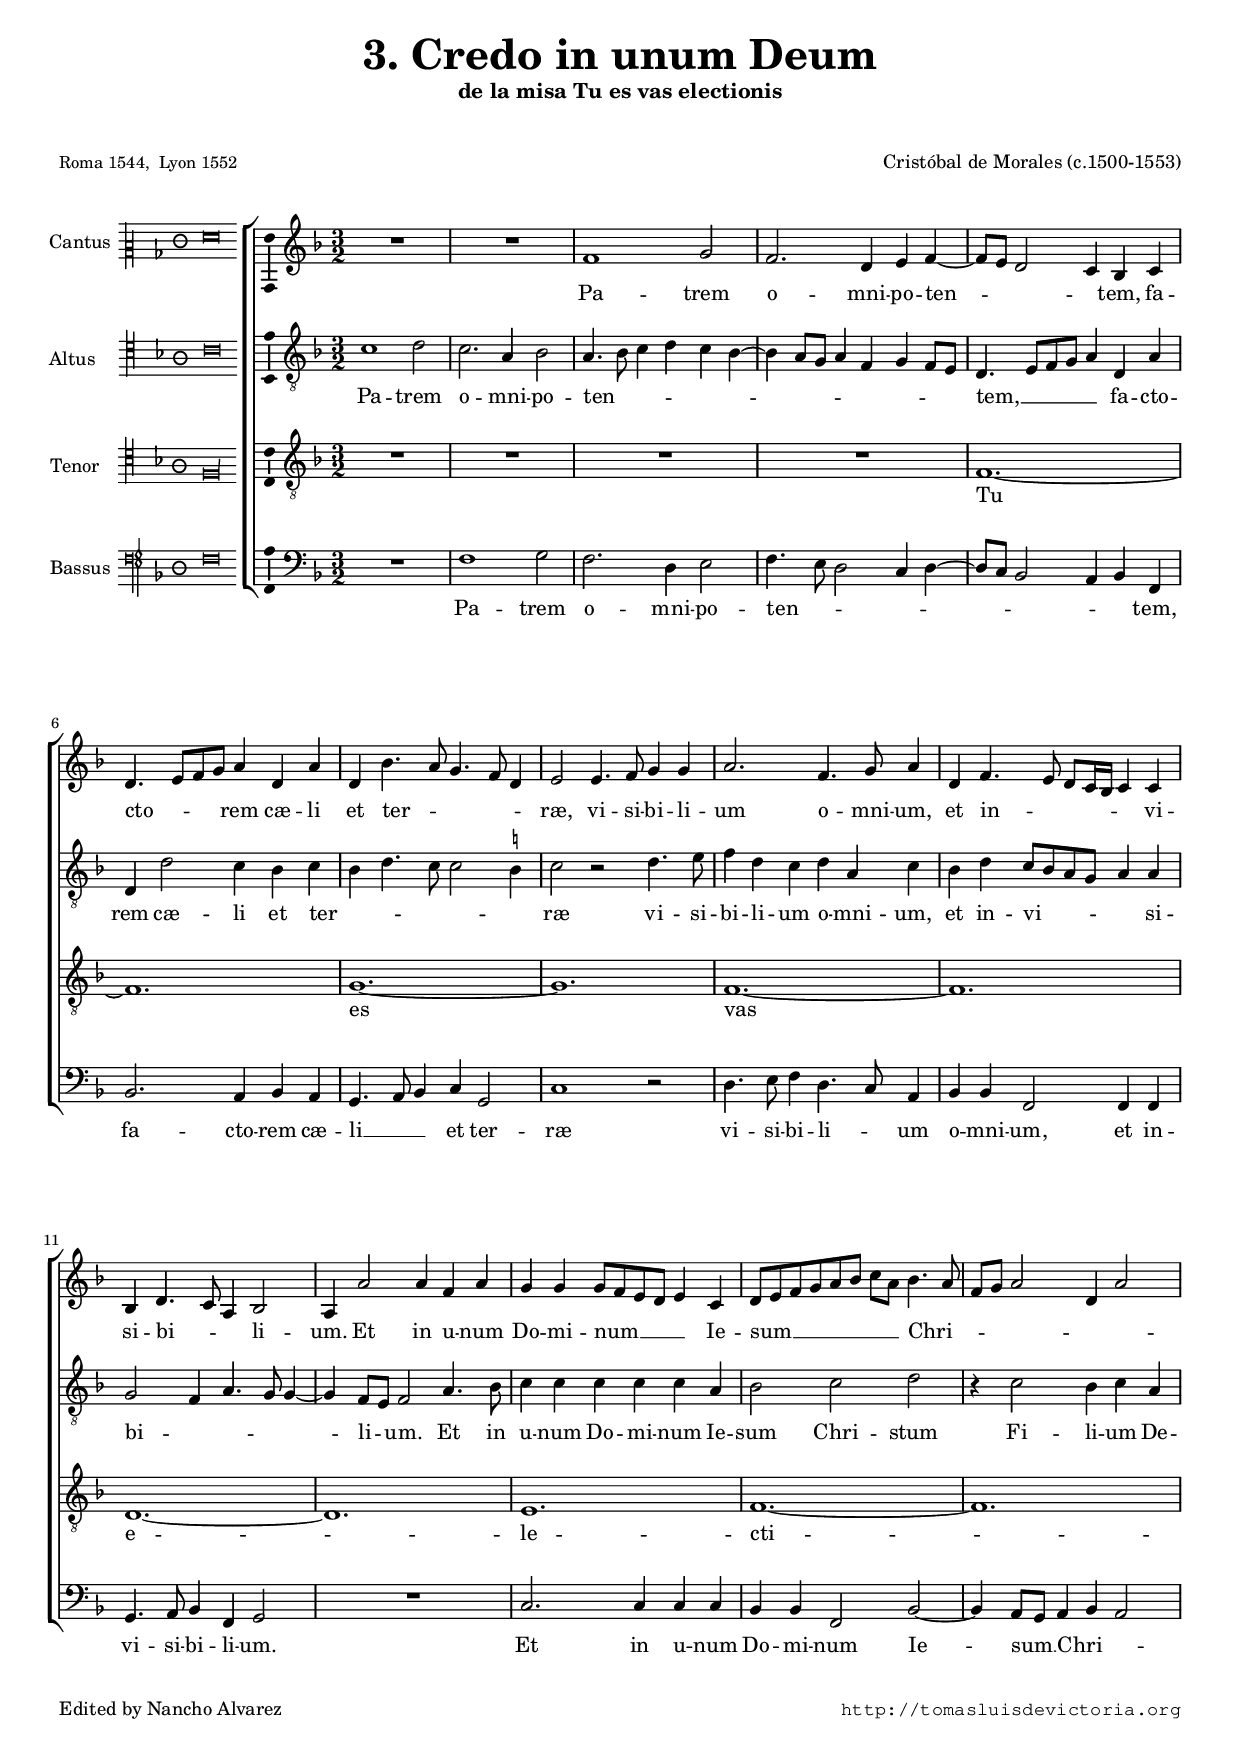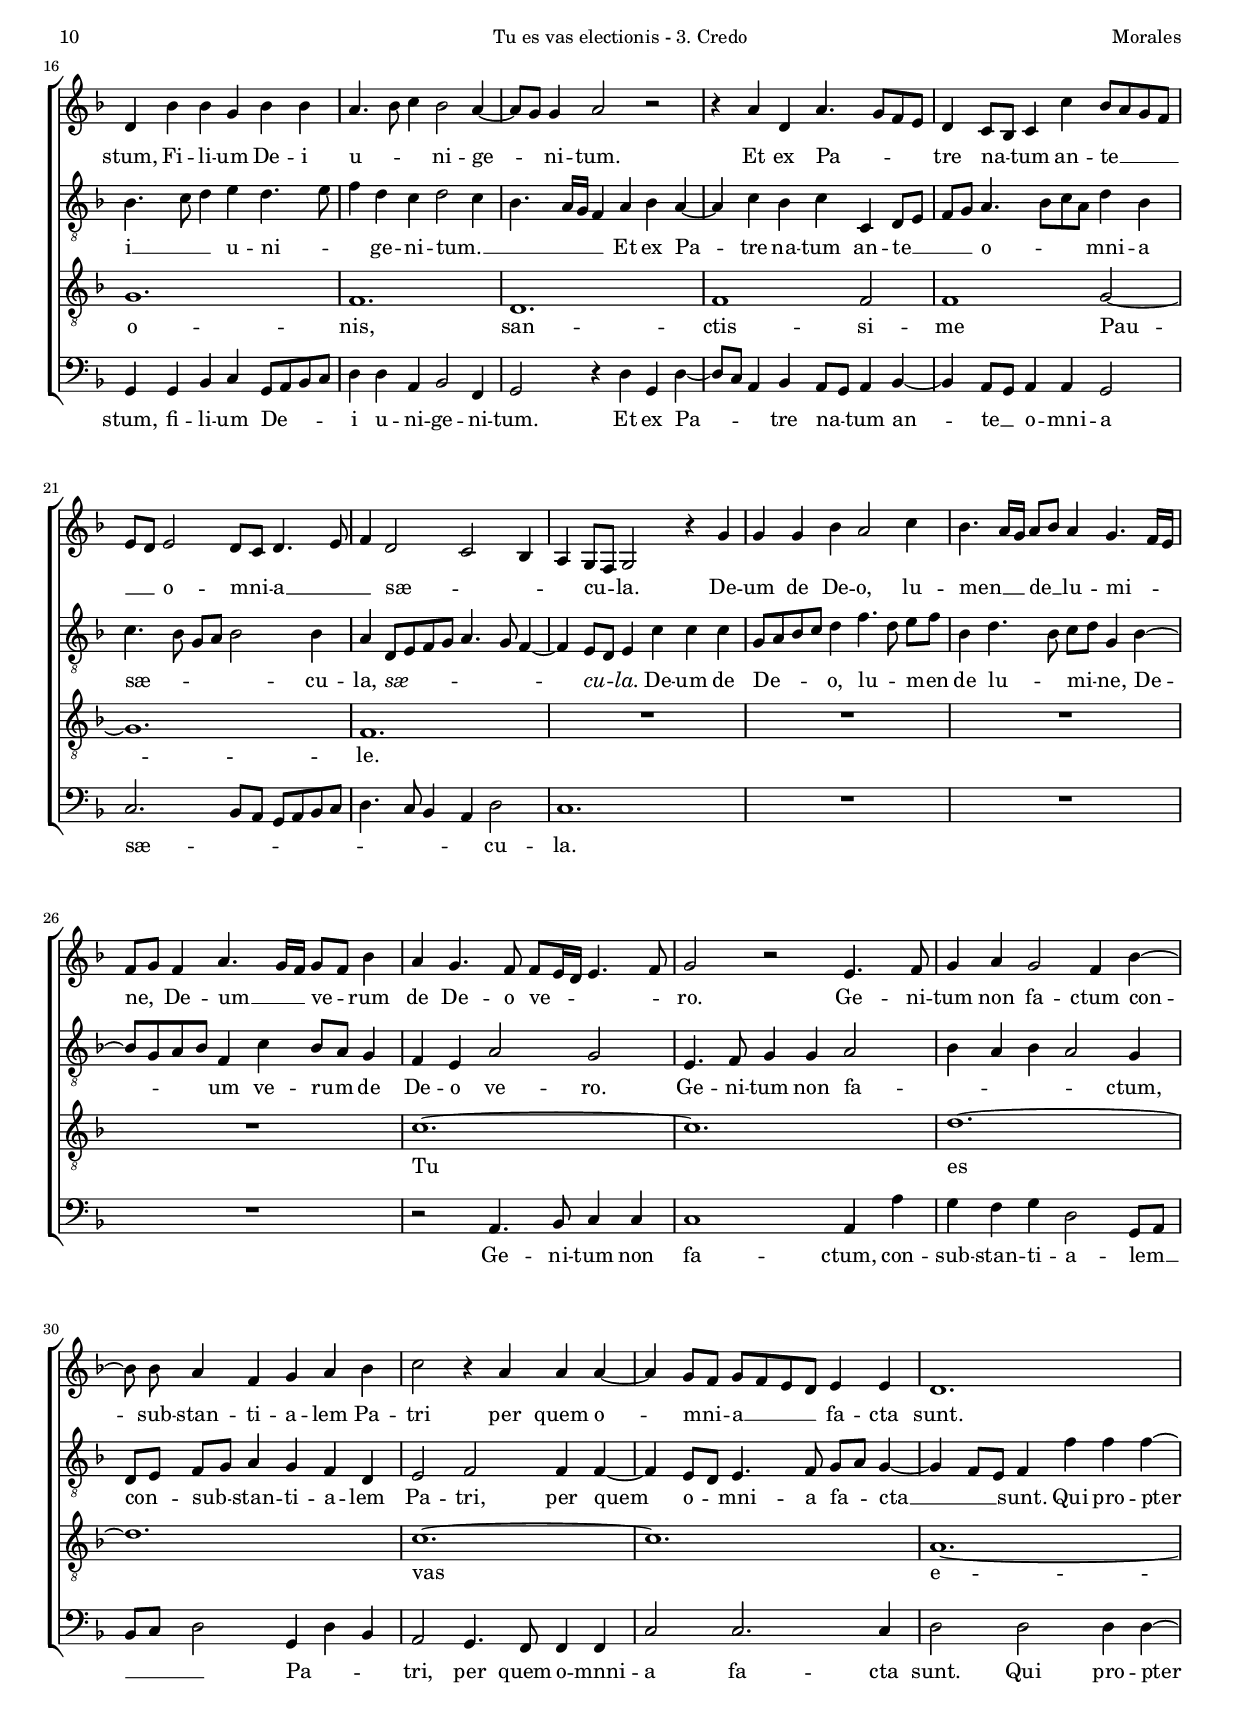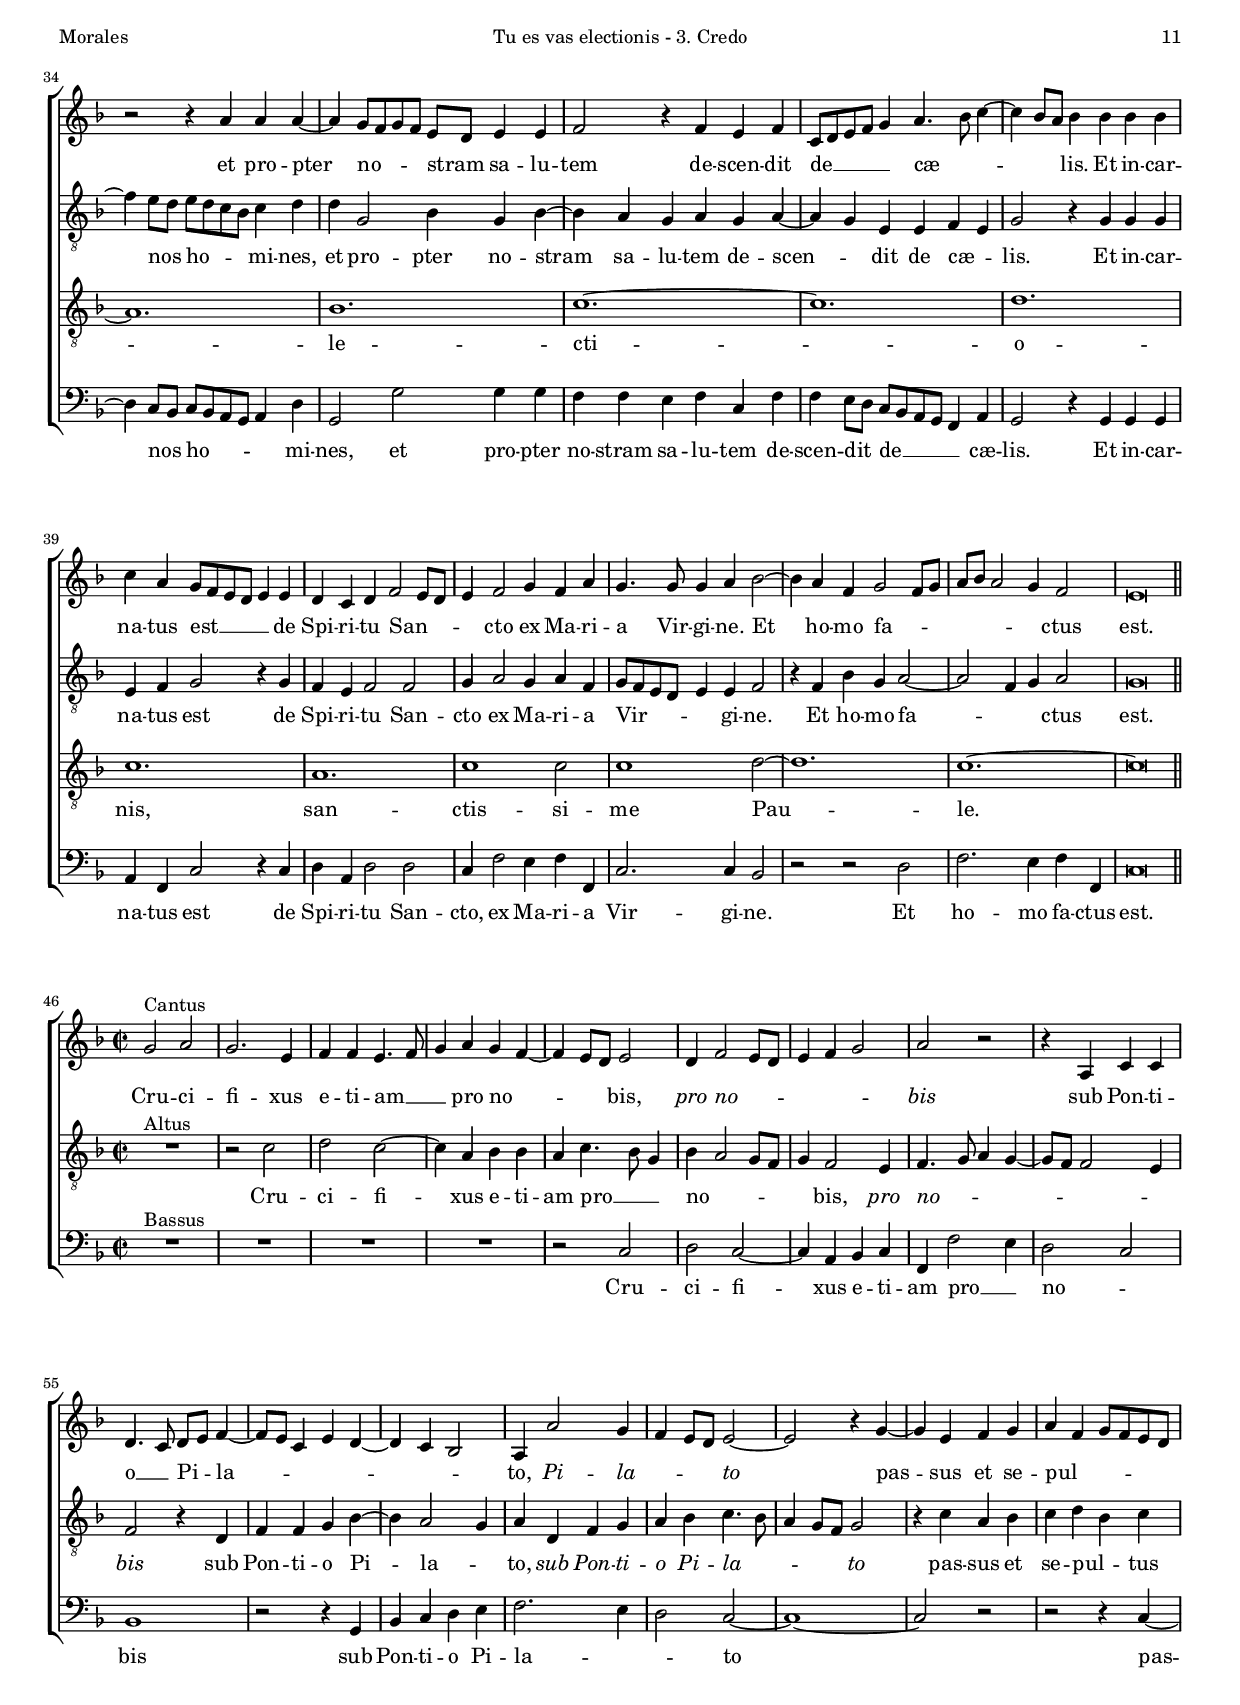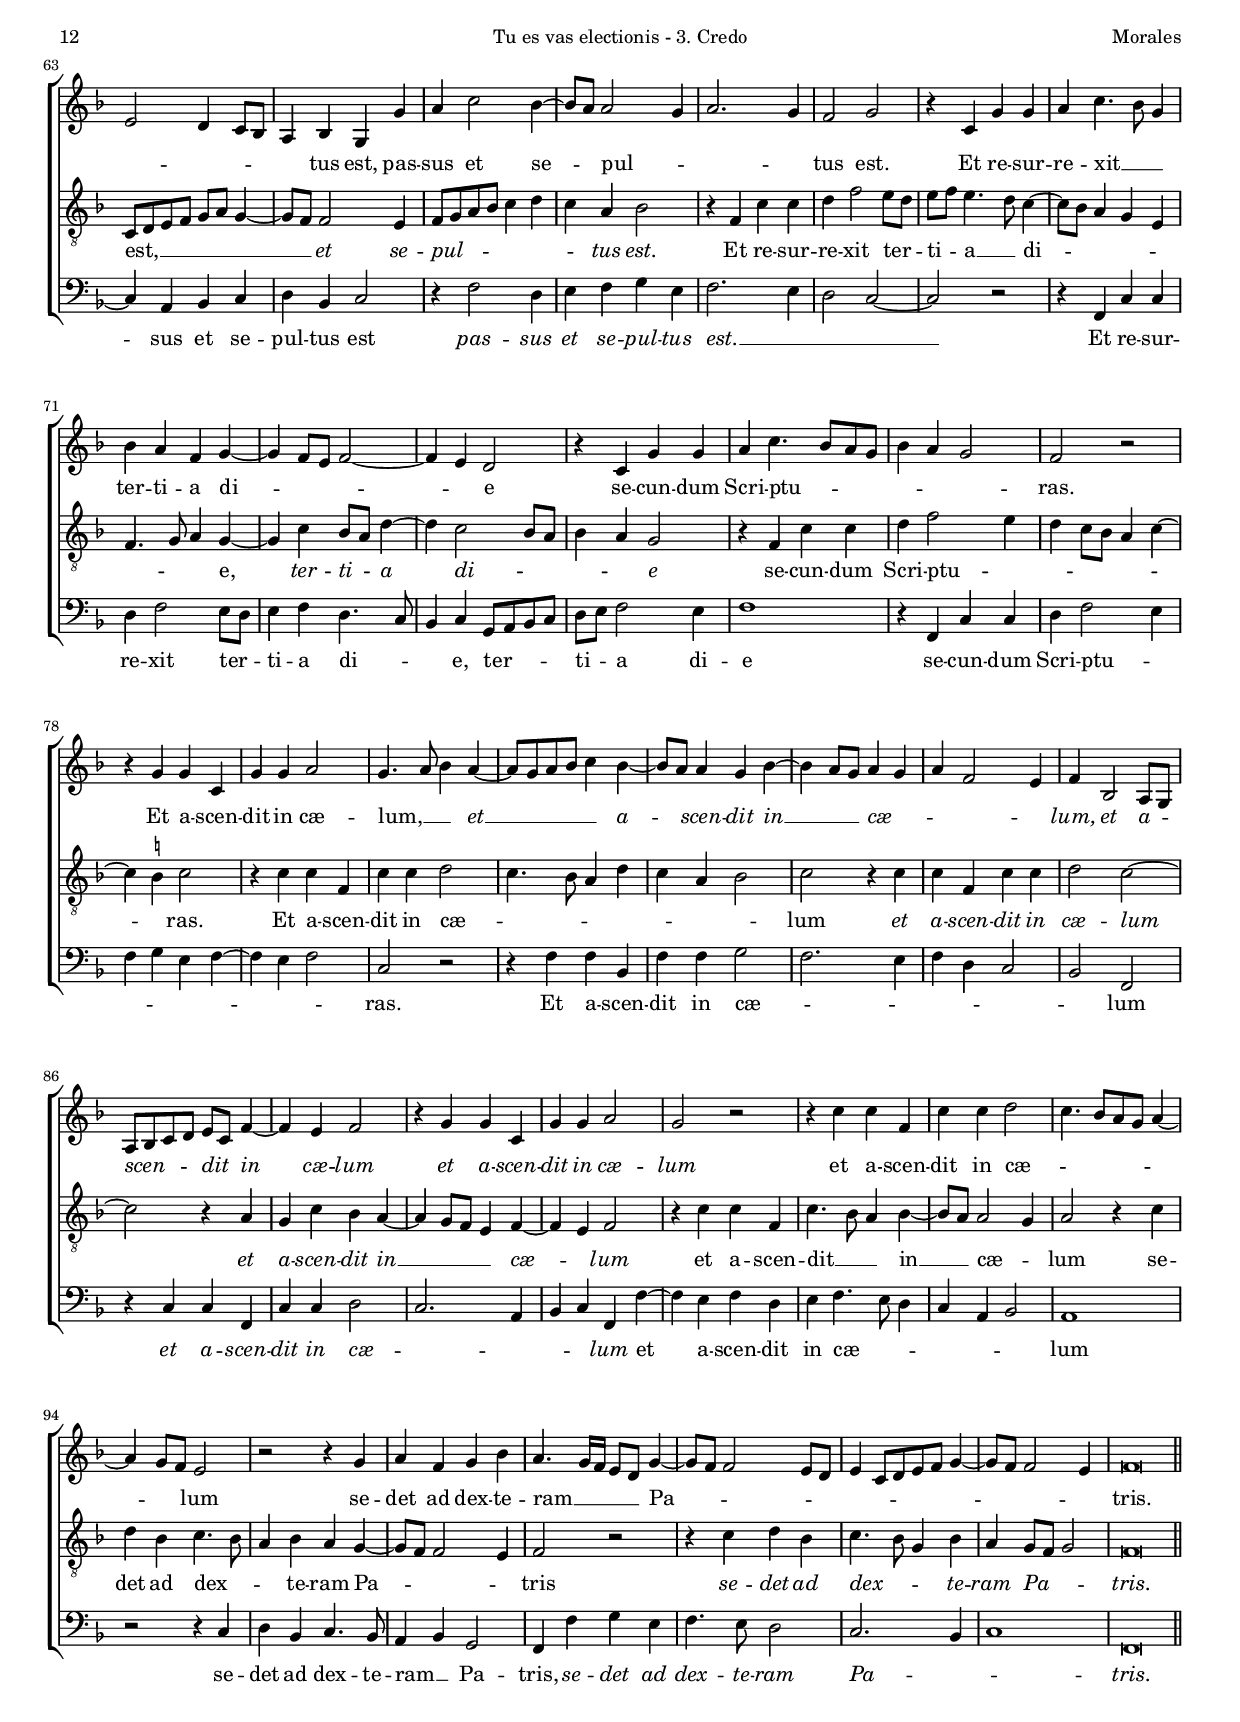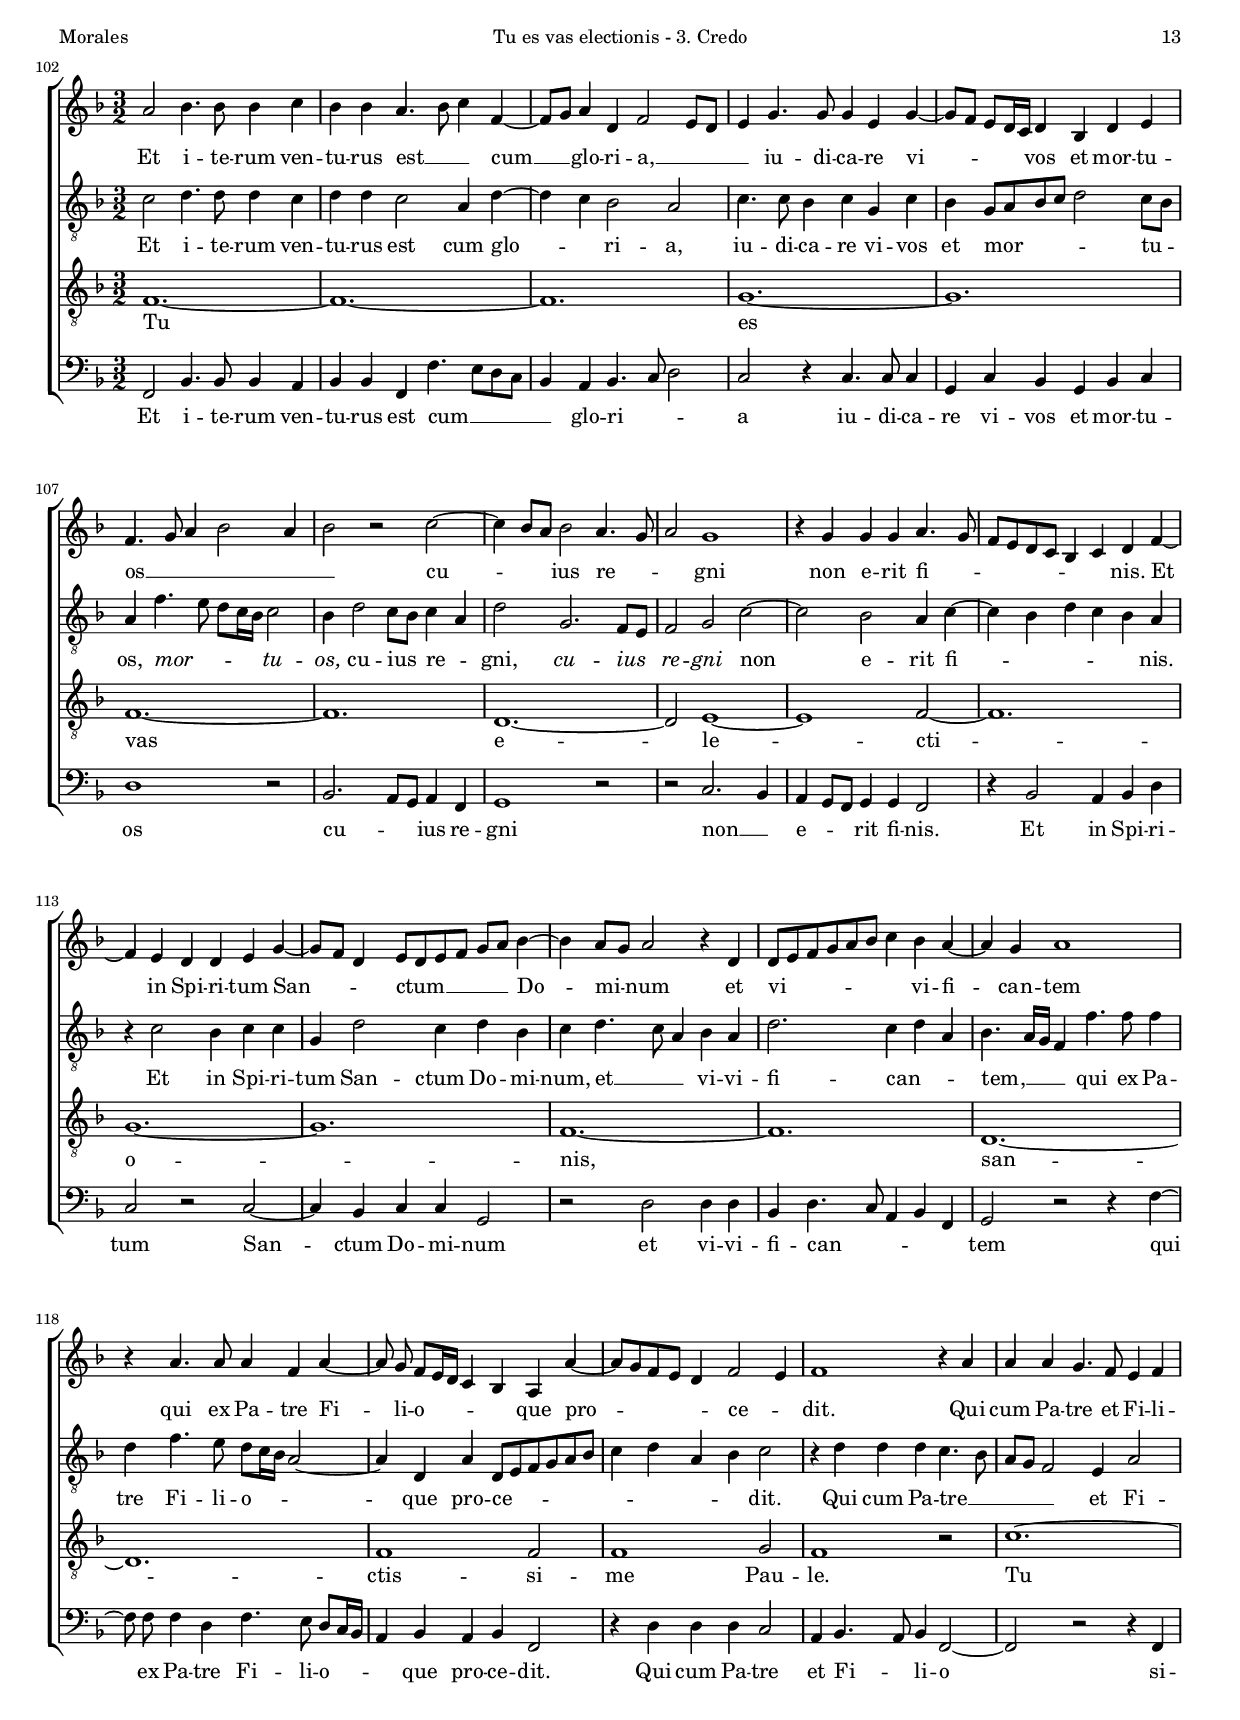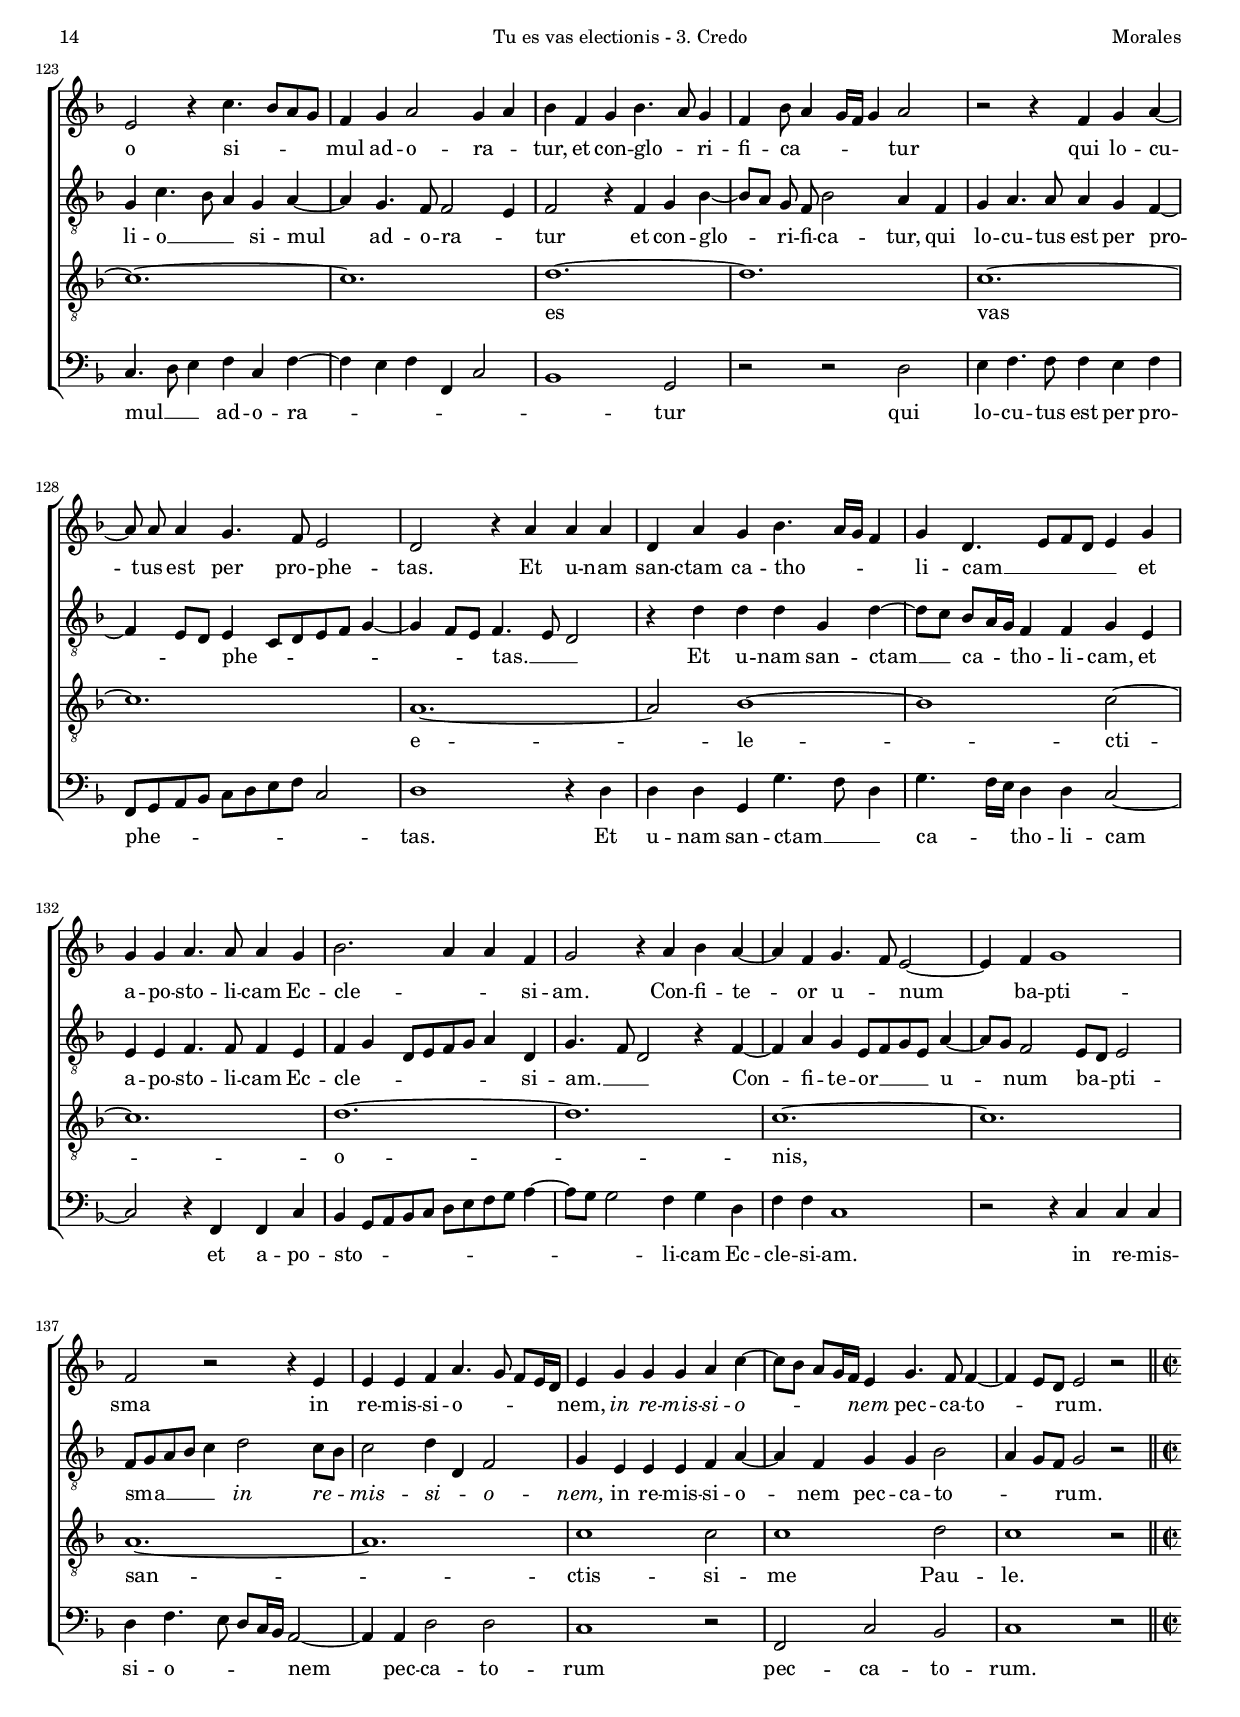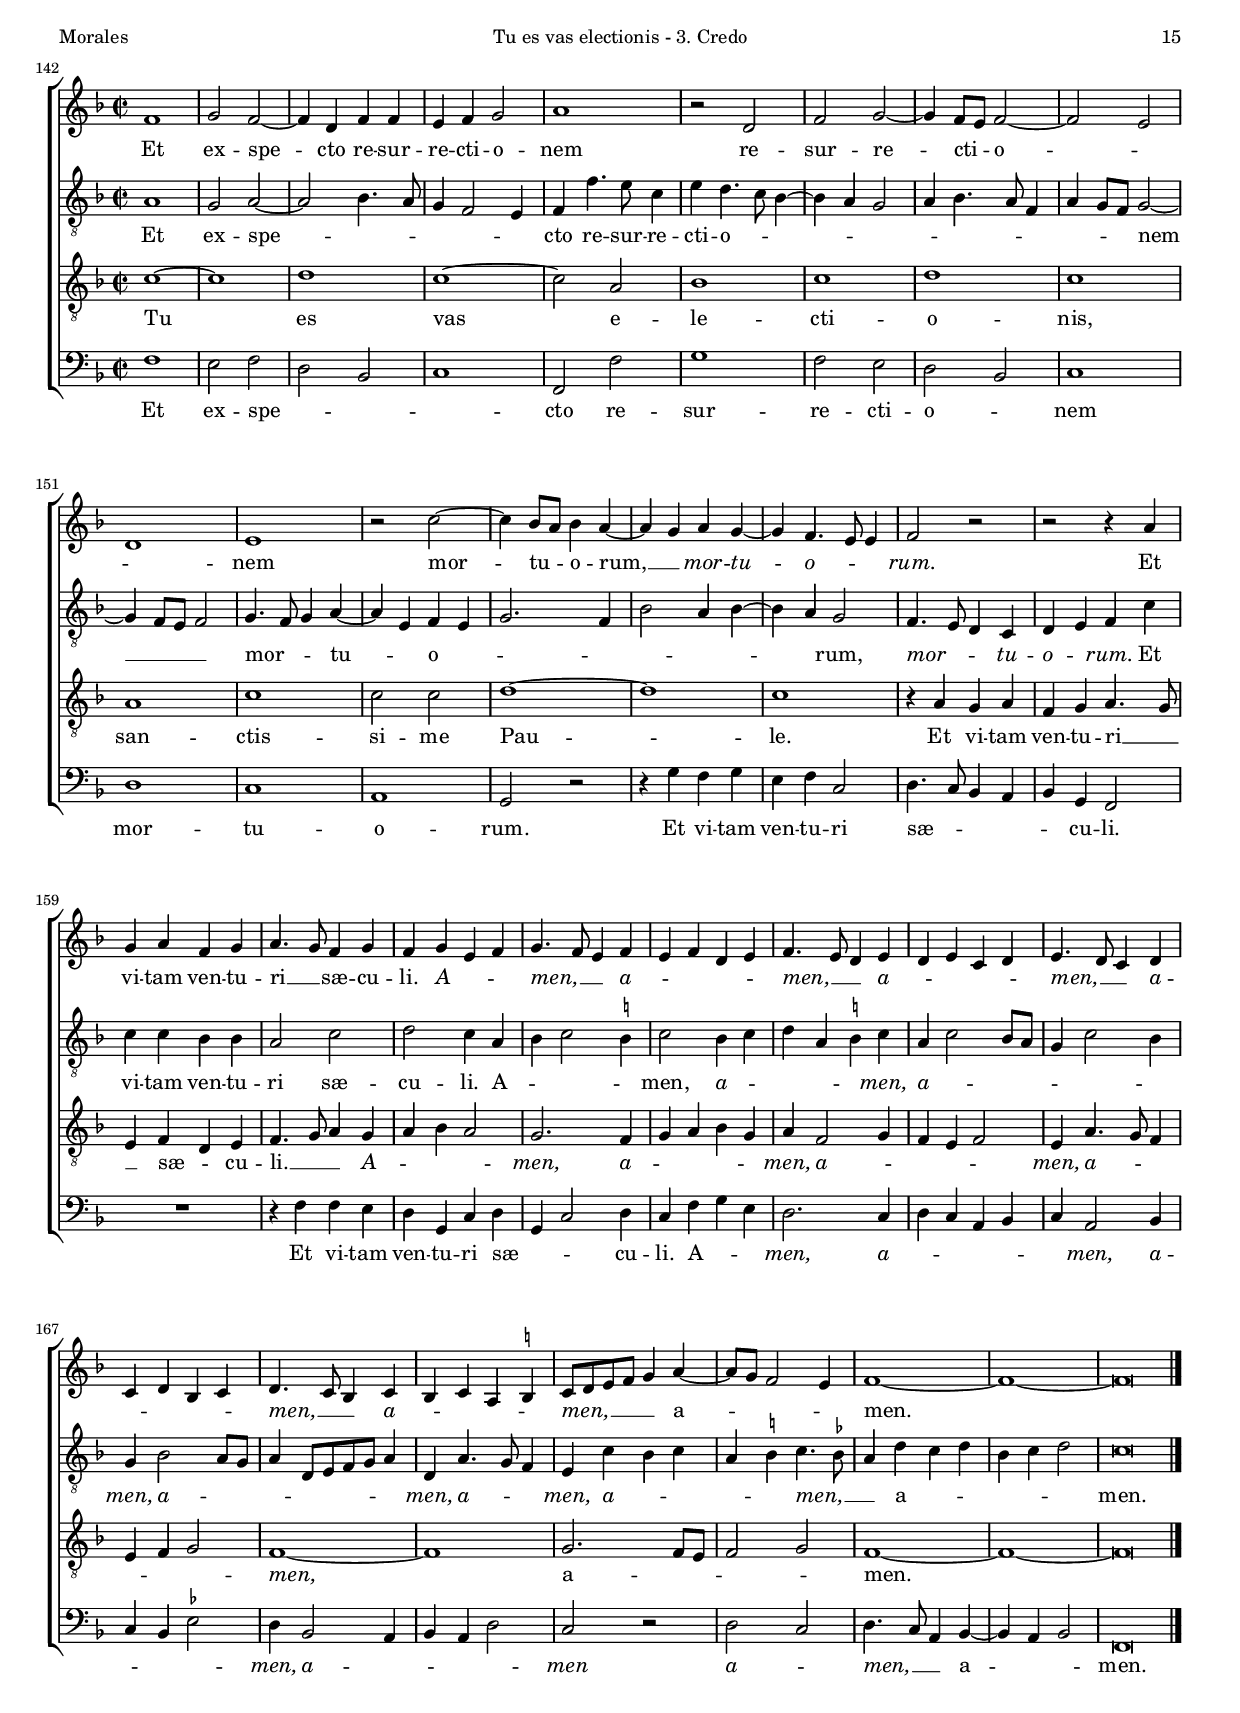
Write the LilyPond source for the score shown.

\version "2.22.0"

#(set-default-paper-size "a4")
#(set-global-staff-size 16.3)
#(ly:set-option 'point-and-click #f)
%mobile -s15.5 -i3.2 -ball

italicas=\override LyricText.font-shape = #'italic
rectas=\override LyricText.font-shape = #'upright
ss=\once \set suggestAccidentals = ##t
incipitwidth = 20
mt=#(define-music-function (offset) (number?) ; move lyric text
      #{ \once \override LyricText.X-offset = -$offset #})

htitle="Tu es vas electionis - 3. Credo"
hcomposer="Morales"

\header {
	title=\markup{\fontsize #3 "3. Credo in unum Deum"}
	subtitle="de la misa Tu es vas electionis"
	subsubtitle=\markup{\column{" " " "}}
	composer="Cristóbal de Morales (c.1500-1553)"
        pdfauthor=\composer
	%opus="(-)"
	poet=\markup{\smaller "Roma 1544,  Lyon 1552"} 
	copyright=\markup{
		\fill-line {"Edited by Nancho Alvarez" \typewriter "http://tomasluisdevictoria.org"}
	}
%	tagline=""
}

global={\key f \major \time 3/2 \skip 1*3/2*45 \bar "||" \break % 6/4
	\once \override Score.TimeSignature.break-visibility = #'#(#f #t #t)
			\time 2/2 \skip 1*56 \bar "||" \pageBreak
	\once \override Score.TimeSignature.break-visibility = #'#(#f #t #t)
			\time 3/2 \skip 1*3/2*40 \bar "||"
			%tablet \break
			\time 2/2 \skip 1*33
			\bar "|."

}


cantus=\relative c'{
	R1*3/2*2
	f1 g2
	f2. d4 e f ~
	f8 e d2 c4 bes c
	d4. e8[ f g] a4 d, a'
	d, bes'4. a8 g4. f8 d4
	e2 e4. f8 g4 g
	a2. f4. g8 a4
	d,4 f4. e8 d8[ c16 bes] c4 c
	bes d4. c8 a4 bes2
	a4 a'2 a4 f a
	g g g8 f e d e4 c
	d8[ e f g a bes] c[ a] bes4. a8
	f8 g a2 d,4 a'2
	d,4 bes' bes g bes bes
	a4. bes8 c4 bes2 a4 ~
	a8 g g4 a2 r
	r4 a d, a'4. g8 f e
	d4 c8 bes c4 c' bes8 a g f
	e d e2 d8 c d4. e8 
	f4 d2 c bes4a4 g8 f g2 r4 g'
	g g bes a2 c4
	bes4. a16 g a8 bes a4 g4. f16 e
	f8 g f4 a4. g16 f g8 f bes4
	a g4. f8 f[ e16 d] e4. f8 
	g2 r e4. f8
	g4 a g2 f4 bes ~
	bes8 \noBeam bes a4 f g a bes
	c2 r4 a a a ~
	a g8 f g f e d e4 e
	d1.
	r2 r4 a' a a ~
	a g8[ f g f] e8 d e4 e
	f2 r4 f e f
	c8 d e f g4 a4. bes8 c4 ~
	c bes8 a bes4 bes bes bes
	c4 a g8 f e d e4 e
	d c d f2 e8 d
	e4 f2 g4 f a
	g4. g8 g4 a bes2 ~
	bes4 a f g2 f8 g
	a bes a2 g4 f2
	e\breve*3/4
	s4*0^\markup{"Cantus"}
	g2 a
	g2. e4
	f f e4. f8
	g4 a g f ~
	f e8 d e2
	d4 f2 e8 d
	e4 f g2
	a r
	r4 a, c c
	d4. c8 d8 e f4 ~
	f8 e c4 e d ~
	d c bes2
	a4 a'2 g4
	f e8 d e2 ~
	e r4 g ~
	g e f g
	a f g8 f e d
	e2 d4 c8 bes
	a4 bes g g'
	a c2 bes4 ~
	bes8 a a2 g4
	a2. g4
	f2 g
	r4 c, g' g
	a c4. bes8 g4
	bes4 a f g ~
	g f8 e f2 ~
	f4 e d2
	r4 c g' g
	a c4. bes8 a g
	bes4 a g2
	f r
	r4 g g c,
	g' g a2
	g4. a8 bes4 a ~
	a8 g a bes c4 bes ~
	bes8 a a4 g bes ~
	bes a8 g a4 g
	a4 f2 e4
	f4 bes,2 a8 g
	a bes c d e c f4 ~
	f e f2
	r4 g g c,
	g' g a2
	g r
	r4 c c f,
	c' c d2
	c4. bes8[ a g] a4 ~
	a g8 f e2
	r2 r4 g
	a f g bes
	a4. g16 f e8 d g4 ~
	g8 f f2 e8 d
	e4 c8[ d e f] g4 ~
	g8 f f2 e4 
	f\breve*1/2
	a2 bes4. bes8 bes4 c
	bes bes a4. bes8 c4 f, ~
	f8 g a4 d, f2 e8 d
	e4 g4. g8 g4 e g ~
	g8[ f] e[ d16 c] d4 bes d e
	f4. g8 a4 bes2 a4
	bes2 r c ~
	c4 bes8 a bes2 a4. g8
	a2 g1
	r4 g g g a4. g8
	f e d c bes4 c d f ~
	f e d d e g ~
	g8 f d4 e8d e f g a bes4 ~
	bes a8 g a2 r4 d,
	d8[ e f g a bes] c4 bes a ~
	a g a1
	r4 a4. a8 a4 f a ~
	a8 \noBeam g f[ e16 d] c4 bes a a' ~
	a8 g f e d4 f2 e4
	f1 r4 a
	a a g4. f8 e4 f
	e2 r4 c'4. bes8 a g
	f4 g a2 g4 a
	bes f g bes4. a8 g4
	f bes8 a4 g16 f g4 a2
	r2 r4 f g a ~
	a8 \noBeam a a4 g4. f8 e2
	d r4 a' a a
	d, a' g bes4. a16 g f4
	g4 d4. e8 f d e4 g
	g g a4. a8 a4 g
	bes2. a4 a f
	g2 r4 a bes a ~
	a f g4. f8 e2 ~
	e4 f g1
	f2 r r4 e
	e e f a4. g8 f[ e16 d]
	e4 g g g a c ~
	c8[ bes] a[ g16 f] e4 g4. f8 f4 ~
	f e8 d e2 r
	f1
	g2 f ~
	f4 d f f
	e f g2
	a1
	r2 d,
	f g ~
	g4 f8 e f2 ~
	f e
	d1
	e
	r2 c' ~
	c4 bes8 a bes4 a ~
	a g a g ~
	g f4. e8 e4
	f2 r
	r2 r4 a
	g a f g
	a4. g8 f4 g
	f g e f
	g4. f8 e4 f 
	e f d e
	f4. e8 d4 e
	d e c d
	e4. d8 c4 d
	c d bes c
	d4. c8 bes4 c
	bes4 c a \ss b
	c8 d e f g4 a ~
	a8 g f2 e4
	f1 ~
	f ~
	f\breve*1/2
}

altus=\relative c'{
	c1 d2
	c2. a4 bes2
	a4. bes8 c4 d c bes ~
	bes4 a8 g a4 f g f8 e
	d4. e8[ f g] a4 d, a'
	d, d'2 c4 bes c
	bes d4. c8 c2 \ss b4
	c2 r d4. e8
	f4 d c d a c
	bes d c8 bes a g a4 a
	g2 f4 a4. g8 g4 ~
	g4 f8 e f2 a4. bes8
	c4 c c c c a
	bes2 c d
	r4 c2 bes4 c a
	bes4. c8 d4 e d4. e8
	f4 d c d2 c4
	bes4. a16 g
	f4 a bes a ~
	a c bes c c, d8 e
	f g a4. bes8 c a d4 bes
	c4. bes8 g a bes2 bes4
	a d,8[ e f g] a4. g8 f4 ~
	f e8 d e4 c' c c
	g8 a bes c d4 f4. d8 e[ f]
	bes,4 d4. bes8 c[ d] g,4 bes ~
	bes8 g a bes f4 c' bes8 a g4
	f e a2 g
	e4. f8 g4 g a2
	bes4 a bes a2 g4
	d8[ e] f[ g] a4 g f d
	e2 f f4 f ~
	f e8 d e4. f8 g a g4 ~
	g f8 e f4 f' f f ~
	f e8 d e d c bes c4 d 
	d g,2 bes4 g bes ~
	bes a g a g a ~
	a g e e f e
	g2 r4 g g g
	e f g2 r4 g
	f e f2 f
	g4 a2 g4 a f
	g8 f e d e4 e f2
	r4 f bes g a2 ~
	a f4 g a2
	g\breve*3/4
	s4*0^\markup{"Altus"}
	R1
	r2 c
	d c ~
	c4 a bes bes
	a c4. bes8 g4
	bes4 a2 g8 f
	g4 f2 e4
	f4. g8 a4 g ~
	g8 f f2 e4
	f2 r4 d
	f f g bes ~
	bes a2 g4
	a d, f g
	a bes c4. bes8
	a4 g8 f g2
	r4 c a bes
	c d bes c
	c,8 d e f g a g4 ~
	g8 f f2 e4f8 g a bes c4 d
	c a bes2
	r4 f c' c
	d f2 e8 d
	e f e4. d8 c4 ~
	c8 bes a4 g e
	f4. g8 a4 g ~
	g c bes8 a d4 ~
	d c2 bes8 a
	bes4 a g2
	r4 f c' c
	d f2 e4
	d c8 bes a4 c ~
	c \ss b c2
	r4 c c f,
	c' c d2
	c4. bes8 a4 d
	c a bes2
	c r4 c
	c f, c' c
	d2 c ~
	c r4 a 
	g c bes a ~
	a g8 f e4 f ~
	f e f2
	r4 c' c f,
	c'4. bes8 a4 bes ~
	bes8 a a2 g4
	a2 r4 c
	d bes c4. bes8
	a4 bes a g ~
	g8 f f2 e4
	f2 r
	r4 c' d bes
	c4. bes8 g4 bes
	a g8 f g2
	f\breve*1/2
	c'2 d4. d8 d4 c
	d d c2 a4 d ~
	d c bes2 a
	c4. c8 bes4 c g c
	bes g8[ a bes c] d2 c8 bes
	a4 f'4. e8 d[ c16 bes] c2
	bes4 d2 c8 bes c4 a
	d2 g,2. f8 e
	f2 g c ~
	c bes a4 c ~
	c bes d c bes a
	r4 c2 bes4 c c
	g d'2 c4 d bes
	c d4. c8 a4 bes a
	d2. c4 d a
	bes4. a16 g f4 f'4 .f8 f4
	d f4. e8 d8[ c16 bes] a2 ~
	a4 d, a' d,8[ e f g a bes]
	c4 d a bes c2
	r4 d d d c4. bes8
	a g f2 e4 a2
	g4 c4. bes8 a4 g a ~
	a g4. f8 f2 e4
	f2 r4 f g bes ~
	bes8[ a] g \noBeam f bes2 a4 f
	g4 a4. a8 a4 g f ~
	f e8 d e4 c8[ d e f] g4 ~
	g f8 e f4. e8 d2
	r4 d' d d g, d' ~
	d8[ c] bes[ a16 g] f4 f g e
	e e f4. f8 f4 e
	f g d8 e f g a4 d,
	g4. f8 d2 r4 f ~
	f a g e8[ f g e] a4 ~
	a8 g f2 e8 d e2
	f8 g a bes c4 d2 c8 bes
	c2 d4 d, f2
	g4 e e e f a ~
	a f g g bes2
	a4 g8 f g2 r
	a1
	g2 a ~
	a bes4. a8
	g4 f2 e4
	f4 f'4. e8 c4
	e d4. c8 bes4 ~
	bes4 a g2
	a4 bes4. a8 f4
	a g8 f g2 ~
	g4 f8 e f2
	g4. f8 g4 a ~
	a e f e
	g2. f4
	bes2 a4 bes ~
	bes a g2
	f4. e8 d4 c 
	d e f c'
	c c bes bes
	a2 c
	d c4 a
	bes c2 \ss b4
	c2 bes4 c
	d4 a \ss b c
	a c2 bes8 a
	g4 c2 bes4
	g4 bes2 a8 g
	a4 d,8[ e f g] a4
	d,4 a'4. g8 f4
	e c' bes c
	a \ss b c4. \ss bes8
	a4 d c d
	bes c d2
	c\breve*1/2
}

tenor=\relative c{
	R1*3/2*4
	f1. ~
	f
	g ~
	g
	f ~
	f
	d ~
	d
	e
	f ~
	f
	g
	f
	d
	f1 f2
	f1 g2 ~
	g1.
	f
	R1*3/2*4
	c'1. ~
	c
	d ~
	d
	c ~
	c
	a ~
	a
	bes
	c ~
	c
	d
	c
	a
	c1 c2
	c1 d2 ~
	d1.
	c1. ~
	c\breve*3/4
	R1*56
	f,1. ~
	f ~
	f
	g ~
	g
	f ~
	f
	d ~
	d2 e1 ~
	e f2 ~
	f1.
	g ~
	g
	f ~
	f
	d ~
	d
	f1 f2
	f1 g2
	f1 r2
	c'1. ~
	c ~
	c
	d ~
	d
	c ~
	c
	a ~
	a2 bes1 ~
	bes1 c2 ~
	c1.
	d ~
	d
	c ~
	c
	a ~
	a
	c1 c2
	c1 d2
	c1 r2
	c1 ~
	c
	d
	c ~
	c2 a
	bes1
	c1
	d
	c
	a
	c
	c2 c
	d1 ~
	d
	c
	r4 a g a
	f g a4. g8
	e4 f d e
	f4. g8 a4 g
	a bes a2
	g2. f4
	g a bes g
	a f2 g4
	f e f2
	e4 a4. g8 f4
	e f g2 
	f1 ~
	f
	g2. f8 e
	f2 g
	f1 ~
	f ~
	f\breve*1/2
}

bassus=\relative c{
	R1*3/2
	f1 g2
	f2. d4 e2
	f4. e8 d2 c4 d ~
	d8 c bes2 a4 bes f
	bes2. a4 bes a
	g4. a8 bes4 c g2
	c1 r2
	d4. e8 f4 d4. c8 a4
	bes bes f2 f4 f
	g4. a8 bes4 f g2
	R1*3/2
	c2. c4 c c 
	bes bes f2 bes ~
	bes4 a8 g a4 bes a2
	g4 g bes c g8 a bes c
	d4 d a bes2 f4
	g2 r4 d' g, d' ~
	d8 c a4 bes a8 g a4 bes ~
	bes a8 g a4 a g2
	c2. bes8 a g a bes c
	d4. c8 bes4 a d2
	c1. 
	R1*3/2*3
	r2 a4. bes8 c4 c
	c1 a4 a'
	g f g d2 g,8 a
	bes c d2 g,4 d' bes
	a2 g4. f8 f4 f
	c'2 c2. c4
	d2 d d4 d ~
	d4 c8 bes c bes a g a4 d
	g,2 g' g4 g
	f f e f c f
	f e8 d c bes a g f4 a
	g2 r4 g g g
	a f c'2 r4 c
	d a d2 d
	c4 f2 e4 f f,
	c'2. c4 bes2
	r2 r d
	f2. e4 f f,
	c'\breve*3/4
	s4*0^\markup{"Bassus"}
	R1*4
	r2 c
	d c ~
	c4 a bes c
	f, f'2 e4
	d2 c
	bes1
	r2 r4 g
	bes c d e
	f2. e4
	d2 c ~
	c1 ~
	c2 r
	r r4 c ~
	c4 a bes c 
	d bes c2
	r4 f2 d4 
	e f g e
	f2. e4 d2 c ~
	c r
	r4 f, c' c
	d f2 e8 d
	e4 f d4. c8
	bes4 c g8 a bes c
	d e f2 e4
	f1
	r4 f, c' c
	d f2 e4
	f g e f ~
	f e f2
	c2 r
	r4 f f bes,
	f' f g2
	f2. e4
	f4 d c2
	bes2 f
	r4 c' c f,
	c' c d2
	c2. a4
	bes c f, f' ~
	f e f d
	e f4. e8 d4
	c a bes2
	a1
	r2 r4 c
	d bes c4. bes8
	a4 bes g2
	f4 f' g e
	f4. e8 d2
	c2. bes4
	c1
	f,\breve*1/2
	f2 bes4. bes8 bes4 a
	bes bes f f'4. e8 d c
	bes4 a bes4. c8 d2
	c2 r4 c4. c8 c4
	g4 c bes g bes c
	d1 r2
	bes2. a8 g a4 f
	g1 r2
	r c2. bes4
	a4 g8 f g4 g f2
	r4 bes2 a4 bes d
	c2 r c ~
	c4 bes c c g2
	r2 d'2 d4 d
	bes d4. c8 a4 bes f
	g2 r r4 f' ~
	f8 \noBeam f f4 d f4. e8 d[ c16 bes]
	a4 bes a bes f2
	r4 d' d d c2
	a4 bes4. a8 bes4 f2 ~
	f r2 r4 f
	c'4. d8 e4 f c f ~
	f4 e f f, c'2
	bes1 g2
	r2 r d'
	e4 f4. f8 f4 e f
	f,8 g a bes c d e f c2
	d1 r4 d
	d d g, g'4. f8 d4
	g4. f16 e d4 d c2 ~
	c r4 f, f c'
	bes g8[ a bes c] d[ e f g] a4 ~
	a8 g g2 f4 g d
	f f c1
	r2 r4 c c c
	d f4. e8 d[ c16 bes] a2 ~
	a4 a d2 d
	c1 r2
	f, c' bes
	c1 r2
	f1 
	e2 f
	d bes 
	c1
	f,2 f'
	g1
	f2 e
	d bes
	c1
	d
	c
	a
	g2 r
	r4 g' f g
	e f c2
	d4. c8 bes4 a
	bes4 g f2
	R1
	r4 f' f e
	d g, c d
	g, c2 d4
	c f g e
	d2. c4
	d c a bes
	c a2 bes4
	c bes \ss ees2
	d4 bes2 a4
	bes4 a d2
	c2 r
	d2 c
	d4. c8 a4 bes ~
	bes4 a bes2
	f\breve*1/2
}

textocantus=\lyricmode{
Pa -- trem o -- mni -- po -- ten -- _ _ _ tem,
fa -- cto -- _ _ _ rem cæ -- li et ter -- _ _ _ _ ræ,
vi -- si -- bi -- li -- um o -- mni -- um,
et in -- _ _ _ _ _ vi -- si -- bi -- _ _ li -- um.
Et in u -- num Do -- mi -- num __ _ _ _ _ 
Ie -- sum __ _ _ _ _ _ _ _ Chri -- _ _ _ _ _ _ stum,
Fi -- li -- um De -- i u -- _ _ ni -- ge -- _ ni -- tum.
Et ex Pa -- _ _ _ tre na -- _ tum
an -- te __ _ _ _ _ _ o -- mni -- _ a __ _ _ sæ -- _ _ _ cu -- _ la.
De -- um de De -- o,
lu -- men __ _ _ de __ _ lu -- mi -- _ _ ne, _ 
De -- um __ _ _ ve -- _ rum de De -- o ve -- _ _ _ _ ro.
Ge -- ni -- tum non fa -- ctum con -- sub -- stan -- ti -- a -- lem Pa -- tri
per quem o -- mni -- _ a __ _ _ _ fa -- cta sunt.
et pro -- pter no -- _ _ _ stram _ sa -- lu -- tem
de -- scen -- dit de __ _ _ _ _ cæ -- _ _ _ _ lis.
Et in -- car -- na -- tus est __ _ _ _ _ de Spi -- ri -- tu San -- _ _ _ cto
ex Ma -- ri -- a Vir -- gi -- ne.
Et ho -- mo fa -- _ _ _ _ _ _ ctus est.
Cru -- ci -- fi -- xus e -- ti -- am __ _ _ pro no -- _ _ _ bis,
\italicas 
pro no -- _ _ _ _ _ bis
\rectas 
sub Pon -- ti -- o __ _ Pi -- _ la -- _ _ _ _ _ _ to,
\italicas 
Pi -- la -- _ _ _ to
\rectas 
pas -- sus et se -- pul -- _ _ _ _ _ _ _ _ _ _ tus est,
pas -- sus et se -- _ pul -- _ _ _ tus est.
Et re -- sur -- re -- xit __ _ _ ter -- ti -- a di -- _ _ _ _ e
se -- cun -- dum Scri -- ptu -- _ _ _ _ _ _ ras.
Et a -- scen -- dit in cæ -- lum, __ _ _ 
\italicas 
et __ _ _ _ _ a -- _ scen -- dit in __ _ _ cæ -- _ _ _ _ lum,
et a -- _ scen -- _ _ _ dit _ in cæ -- lum
et a -- scen -- dit in cæ -- lum
\rectas 
et a -- scen -- dit in cæ -- _ _ _ _ _ _ _ lum
se -- det ad dex -- te -- ram __ _ _ _ _ Pa -- _ _ _ _ _ _ _ _ _ _ _ _ _ tris.
Et i -- te -- rum ven -- tu -- rus est __ _ _ 
cum __ _ glo -- ri -- a, __ _ _ _
iu -- di -- ca -- re vi -- _ _ _ _ vos et mor -- tu -- os __ _ _ _ _ _ 
cu -- _ _ ius re -- _ _ gni
non e -- rit fi -- _ _ _ _ _ _ _ nis.
Et in Spi -- ri -- tum San -- _ _ ctum __ _ _ _ _ _ Do -- mi -- _ num
et vi -- _ _ _ _ _ _ vi -- fi -- can -- tem
qui ex Pa -- tre Fi -- li -- o -- _ _ _ _  que
pro -- _ _ _ _ ce -- _ dit.
Qui cum Pa -- tre et Fi -- li -- o
si -- _ _ _ mul ad -- o -- ra -- _ tur,
et con -- glo -- _ ri -- fi -- ca -- _ _ _ _ tur
qui lo -- cu -- \mt #2 tus est per \mt #2 pro -- \mt #0 phe -- tas.
Et u -- nam san -- ctam ca -- tho -- _ _ _ li -- cam __ _ _ _ _ 
et a -- po -- sto -- li -- cam Ec -- cle -- _ _ si -- am.
Con -- fi -- te -- or u -- _ num ba -- pti -- sma
in re -- mis -- si -- o -- _ _ _ _ nem,
\italicas 
in re -- mis -- si -- o -- _ _ _ _ nem
\rectas 
pec -- ca -- to -- _ _ rum.
Et ex -- spe -- cto re -- sur -- re -- cti -- o -- nem
re -- sur -- re -- cti -- _ o -- _ _ nem
mor -- tu -- _ o -- rum, __ _ 
\italicas
mor -- tu -- o -- _ _ rum.
\rectas 
Et vi -- tam ven -- tu -- ri __ _ sæ -- cu -- li.
\italicas 
A -- _ _ men, __ _ _ 
a -- _ _ _ _ men, __ _ _ 
a -- _ _ _ _ men, __ _ _ 
a -- _ _ _ _ men, __ _ _ 
a -- _ _ _ _ men, __ _ _ _ _ 
\rectas 
a -- _ _ _ men.
}

textoaltus=\lyricmode{
Pa -- trem o -- mni -- po -- ten -- _ _ _ _ _ _ _ _ _ _ _ _ tem, __ _ _ _ _ 
fa -- cto -- rem cæ -- li et ter -- _ _ _ _ _ ræ
vi -- si -- bi -- li -- um o -- mni -- um,
et in -- vi -- _ _ _ _ si -- bi -- _ _ _ _ li -- _ um.
Et in u -- num Do -- mi -- num
Ie -- sum Chri -- stum
Fi -- li -- um De -- i __ _ _ u -- ni -- _ _ ge -- ni -- tum. __ _ _ _ _ _ 
Et ex Pa -- tre na -- tum an -- te __ _ _ _ o -- _ _ _ mni -- a
sæ -- _ _ _ _ cu -- la,
\italicas 
sæ -- _ _ _ _ _ _ cu -- _ la.
\rectas 
De -- um de De -- _ _ _ o, lu -- _ men _ 
de lu -- _ mi -- _ ne,
De -- _ _ _ um ve -- rum _ de De -- o ve -- ro.
Ge -- ni -- tum non fa -- _ _ _ _ ctum,
con -- _ sub -- _ stan -- ti -- a -- lem Pa -- tri,
per quem o -- _ mni -- a fa -- _ cta __ _ _ sunt.
Qui pro -- pter nos _ ho -- _ _ _ mi -- nes,
et pro -- pter no -- stram sa -- lu -- tem de -- scen -- _ dit de cæ -- _ lis.
Et in -- car -- na -- tus est
de Spi -- ri -- tu San -- cto
ex Ma -- ri -- a Vir -- _ _ _ _ gi -- ne.
Et ho -- mo fa -- _ _ ctus est.
Cru -- ci -- fi -- xus e -- ti -- am pro __ _ _ no -- _ _ _ _ bis,
\italicas pro no -- _ _ _ _ _ _ bis
\rectas 
sub Pon -- ti -- o Pi -- la -- _ to,
\italicas sub Pon -- ti -- o Pi -- la -- _ _ _ _ to
\rectas 
pas -- sus et se -- pul -- _ tus est, __ _ _ _ _ _ _ _ 
\italicas 
et se -- pul -- _ _ _ _ _ _ tus est.
\rectas 
Et re -- sur -- re -- xit ter -- _ ti -- _ a __ _ di -- _ _ _ _ _ _ _ e,
\italicas 
ter -- ti -- _ a di -- _ _ _ _ e
\rectas 
se -- cun -- dum Scri -- ptu -- _ _ _ _ _ _ _ ras.
Et a -- scen -- dit in cæ -- _ _ _ _ _ _ _ lum
\italicas 
et a -- scen -- dit in cæ -- lum
et a -- scen -- dit in __ _ _ _ cæ -- _ lum
\rectas 
et a -- scen -- dit __ _ _ in __ _ cæ -- _ lum
se -- det ad dex -- _ _ te -- ram Pa -- _ _ _ tris
\italicas 
se -- det ad dex -- _ _ te -- ram Pa -- _ _ tris.
\rectas
Et i -- te -- rum ven -- tu -- rus est
cum glo -- _ ri -- a,
iu -- di -- ca -- re vi -- vos et mor -- _ _ _ _ tu -- _ os,
\italicas 
mor -- _ _ _ _ tu -- os,
\rectas 
cu -- ius _ re -- _ gni,
\italicas cu -- ius _ re -- gni 
\rectas non e -- rit fi -- _ _ _ _ nis.
Et in Spi -- ri -- tum San -- ctum Do -- mi -- num,
et __ _ _ vi -- vi -- fi -- can -- _ _ tem, __ _ _ _ 
qui ex Pa -- tre Fi -- li -- o -- _ _ _ que
pro -- ce -- _ _ _ _ _ _ _ _ _ dit.
Qui cum Pa -- tre __ _ _ _ _ et Fi -- li -- o __ _ _ 
si -- mul ad -- o -- ra -- _ tur
et con -- glo -- _ ri -- fi -- ca -- tur,
qui lo -- cu -- tus est per pro -- _ _ phe -- _ _ _ _ _ _ _ tas. __ _ _ 
Et u -- nam san -- ctam __ _ ca -- _ _ tho -- li -- cam,
et a -- po -- sto -- li -- cam Ec -- cle -- _ _ _ _ _ _ si -- am. __ _ _ 
Con -- fi -- te -- or __ _ _ _ u -- _ num ba -- _ pti -- sma __ _ _ _ _ 
\italicas 
in re -- _ mis -- si -- _ o -- nem,
\rectas 
in re -- mis -- si -- o -- nem pec -- ca -- to -- _ _ _ rum.
Et ex -- spe -- _ _ _ _ _ cto
re -- sur -- re -- cti -- o -- _ _ _ _ _ _ _ _ _ _ _ nem __ _ _ _ 
mor -- _ _ tu -- _ o -- _ _ _ _ _ _ _ rum,
\italicas 
mor -- _ _ tu -- o -- _ rum.
\rectas 
Et vi -- tam ven -- tu -- ri sæ -- cu -- li.
A -- _ _ _ men,
\italicas 
a -- _ _ _ _ men,
a -- _ _ _ _ _ _ men,
a -- _ _ _ _ _ _ _ _ men,
a -- _ _ men,
a -- _ _ _ _ men, __ _ _ 
\rectas 
a -- _ _ _ _ _ men.
}

textotenor=\lyricmode{
Tu es vas e -- le -- cti -- o -- nis,
san -- ctis -- si -- me Pau -- le.
Tu es vas e -- le -- cti -- o -- nis,
san -- ctis -- si -- me Pau -- le.
Tu es vas e -- le -- cti -- o -- nis,
san -- ctis -- si -- me Pau -- le.
Tu es vas e -- le -- cti -- o -- nis,
san -- ctis -- si -- me Pau -- le.
Tu es vas e -- le -- cti -- o -- nis,
san -- ctis -- si -- me Pau -- le.
Et vi -- tam ven -- tu -- ri __ _ _ sæ -- _ cu -- li. __ _ _ 
\italicas 
A -- _ _ _ men,
a -- _ _ _ _ men,
a -- _ _ _ _ men,
a -- _ _ _ _ _ men,
\rectas 
a -- _ _ _ _ men.
}

textobassus=\lyricmode{
Pa -- trem o -- mni -- po -- ten -- _ _ _ _ _ _ _ _ tem,
fa -- cto -- rem cæ -- li __ _ _ et ter -- ræ
vi -- si -- bi -- li -- _ um o -- mni -- um,
et in -- vi -- si -- bi -- li -- um.
Et in u -- num Do -- mi -- num
Ie -- sum __ _ Chri -- _ _ stum,
fi -- li -- um De -- _ _ _ i u -- ni -- ge -- ni -- tum.
Et ex Pa -- _ _ tre na -- _ tum
an -- te __ _ o -- mni -- a sæ -- _ _ _ _ _ _ _ _ _ _ cu -- la.
Ge -- ni -- tum non fa -- ctum,
con -- sub -- stan -- ti -- a -- lem __ _ _ _ _ Pa -- _ _ tri,
per quem o -- mnni -- a fa -- cta sunt.
Qui pro -- pter nos _ ho -- _ _ _ _ mi -- nes,
et pro -- pter no -- stram sa -- lu -- tem
de -- scen -- dit _ de __ _ _ _ _ cæ -- lis.
Et in -- car -- na -- tus est
de Spi -- ri -- tu San -- cto,
ex Ma -- ri -- a Vir -- gi -- ne.
Et ho -- mo fa -- ctus est.
Cru -- ci -- fi -- xus e -- ti -- am pro __ _ no -- _ bis
sub Pon -- ti -- o Pi -- la -- _ _ to
pas -- sus et se -- pul -- tus est
\italicas 
pas -- sus et se -- pul -- tus est. __ _ _ _ 
\rectas 
Et re -- sur -- re -- xit ter -- _ ti -- a di -- _ _ e,
ter -- _ _ _ ti -- _ a di -- e
\rectas 
se -- cun -- dum Scri -- ptu -- _ _ _ _ _ _ _ ras.
Et a -- scen -- dit in cæ -- _ _ _ _ _ _ lum
\italicas 
et a -- scen -- dit in cæ -- _ _ _ _ lum
\rectas 
et a -- scen -- dit in cæ -- _ _ _ _ _ lum
se -- det ad dex -- te -- ram __ _ Pa -- tris,
\italicas
se -- det ad dex -- te -- ram Pa -- _ _ tris.
\rectas 
Et i -- te -- rum ven -- tu -- rus est
cum __ _ _ _ _ glo -- ri -- _ _ a
iu -- di -- ca -- re vi -- vos et mor -- tu -- os
cu -- _ _ ius re -- gni
non __ _ e -- _ _ rit fi -- nis.
Et in Spi -- ri -- tum
San -- ctum Do -- mi -- num
et vi -- vi -- fi -- can -- _ _ _ _ tem
qui ex Pa -- tre Fi -- li -- o -- _ _ _ que pro -- ce -- dit.
Qui cum Pa -- tre et Fi -- _ li -- o
si -- mul __ _ _ ad -- o -- ra -- _ _ _ _ _ tur
qui lo -- cu -- tus est per pro -- phe -- _ _ _ _ _ _ _ _ tas.
Et u -- nam san -- ctam __ _ _ ca -- _ _ tho -- li -- cam
et a -- po -- sto -- _ _ _ _ _ _ _ _ _ _ _ li -- cam
Ec -- cle -- si -- am.
in re -- mis -- si -- o -- _ _ _ _ nem
pec -- ca -- to -- rum
pec -- ca -- to -- rum.
Et ex -- spe -- _ _ _ cto re -- sur -- re -- cti -- o -- _ nem
mor -- tu -- o -- rum.
Et vi -- tam ven -- tu -- ri sæ -- _ _ _ _ cu -- li.
Et vi -- tam ven -- tu -- ri sæ -- _ _ cu -- li.
A -- _ _ \italicas men,
a -- _ _ _ _ _ men,
a -- _ _ _ men,
a -- _ _ _ _ men
a -- _ men, __ _ _ 
\rectas 
a -- _ _ men.
}


incipitcantus=\markup{
	\score{
		{ 
		\set Staff.instrumentName="Cantus "
		\override NoteHead.style = #'neomensural
		\override Staff.TimeSignature.style = #'neomensural
		\cadenzaOn 
		\clef "petrucci-c2"
		\key f \major
		\time 3/2
		f'\breve
		} 
	\layout { line-width=\incipitwidth indent = 0 }
	}
}

incipitaltus=\markup{
	\score{
		{ 
		\set Staff.instrumentName="Altus    "
		\override NoteHead.style = #'neomensural 
		\override Staff.TimeSignature.style = #'neomensural
		\cadenzaOn 
		\clef "petrucci-c4"
		\key f \major
		\time 3/2
		c'\breve
		} 
	\layout { line-width=\incipitwidth indent = 0 }
	}
}


incipittenor=\markup{
	\score{
		{ 
		\set Staff.instrumentName="Tenor   "
		\override NoteHead.style = #'neomensural 
		\override Staff.TimeSignature.style = #'neomensural
		\cadenzaOn 
		\clef "petrucci-c4"
		\key f \major
		\time 3/2
		f\longa
		} 
	\layout { line-width=\incipitwidth indent=0 }
	}
}

incipitbassus=\markup{
	\score{
		{ 
		\set Staff.instrumentName="Bassus "
		\override NoteHead.style = #'neomensural
		\override Staff.TimeSignature.style = #'neomensural
		\cadenzaOn 
		\clef "petrucci-f4"
		\key f \major
		\time 3/2
		f\breve
		} 
	\layout { line-width=\incipitwidth indent = 0 }
	}
}


\score {\transpose c' c'{
\new ChoirStaff<<

	\new Staff <<\global
	\new Voice="v1" {
		\set Staff.instrumentName=\incipitcantus
		\clef "treble"
		\cantus }
	\new Lyrics \lyricsto "v1" {\textocantus }
	>>

	\new Staff <<\global
	\new Voice="v2" {
		\set Staff.instrumentName=\incipitaltus
		\clef "G_8"
		\altus }
	\new Lyrics \lyricsto "v2" {\textoaltus }
	>>
	
	\new Staff <<\global
	\new Voice="v3" {
		\set Staff.instrumentName=\incipittenor
		\clef "G_8"
		\tenor }
	\new Lyrics \lyricsto "v3" {\textotenor }
	>>

	\new Staff <<\global
	\new Voice="v4" {
		\set Staff.instrumentName=\incipitbassus
		\clef "bass"
		\bassus }
	\new Lyrics \lyricsto "v4" {\textobassus }
	>>
	
>>

	} % transpose

\layout{ 
	\context {\Lyrics 
		\override VerticalAxisGroup.staff-affinity = #UP
		\override VerticalAxisGroup.nonstaff-relatedstaff-spacing =
			#'((basic-distance . 0) (minimum-distance . 0) (padding . 1))
		\override LyricText.font-size = #1.2
		\override LyricHyphen.minimum-distance = #0.5
	}
	\context {\Score 
		\override BarNumber.padding = #2 
	}
	\context {\Voice 
		%melismaBusyProperties = #'()
		%autoBeaming = ##f
	}
	\context { \Staff \RemoveEmptyStaves }
	\context {\Staff 
		\override VerticalAxisGroup.staff-staff-spacing =
			#'((basic-distance . 11) (minimum-distance . 0) (padding . 1))
		\consists Ambitus_engraver 
		\override LigatureBracket.padding = #1
	}
}

%\midi {}

}


\paper{
	evenHeaderMarkup=\markup  \fill-line { \fromproperty #'page:page-number-string \htitle \hcomposer }
	oddHeaderMarkup= \markup  \fill-line { \on-the-fly #not-first-page \hcomposer \on-the-fly #not-first-page \htitle \on-the-fly #not-first-page \fromproperty #'page:page-number-string }
	%system-count=8
	ragged-last-bottom = ##f
	indent=3.3\cm
	system-system-spacing =
	#'((basic-distance . 20) (minimum-distance . 0) (padding . 5))
	top-system-spacing = % header
	#'((basic-distance . 10) (minimum-distance . 0) (padding . 0))
	last-bottom-spacing = % footer
	#'((basic-distance . 12) (minimum-distance . 0) (padding . 0))
	%top-markup-spacing #'basic-distance = 0
	markup-system-spacing.basic-distance = 20


first-page-number=9
}
